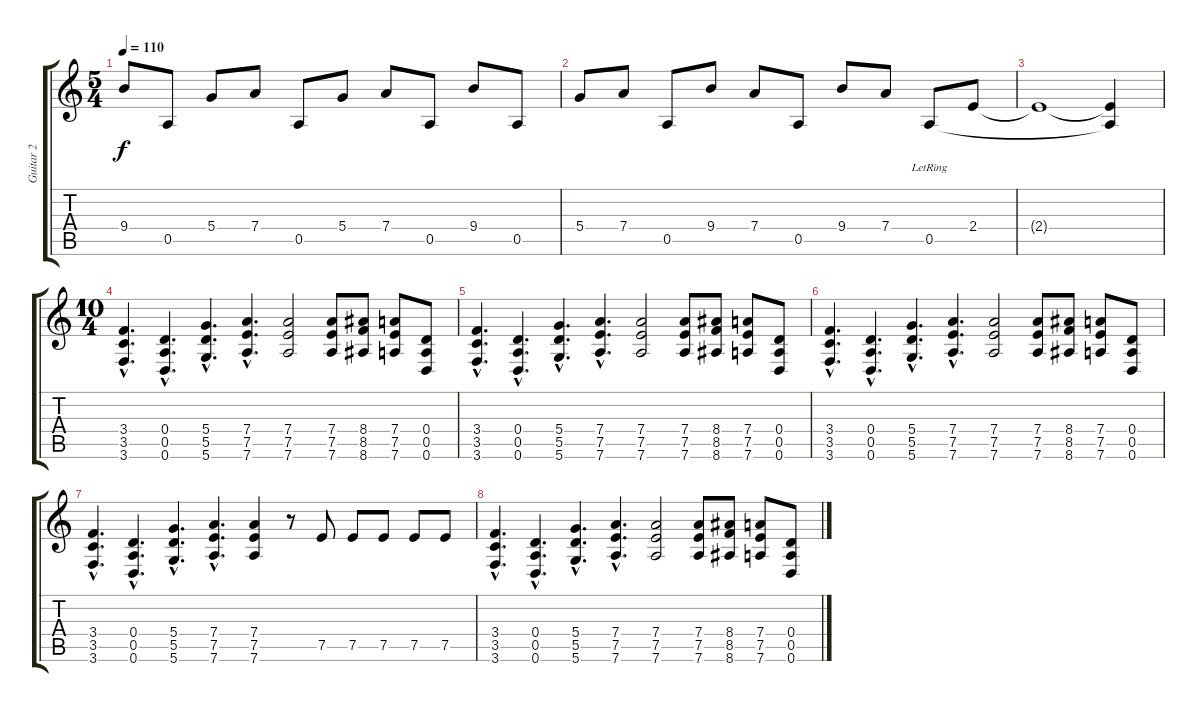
\track ("Guitar 2" "Guitar 2") {instrument electricguitarmuted}
\staff {score tabs}
\tuning (E4 B3 G3 D3 A2 D2) {hide}
\ts (5 4)
\tempo 110
\clef g2
\ks c
9.4.8{dy f} 0.5.8 5.4.8 7.4.8 0.5.8 5.4.8 7.4.8 0.5.8 9.4.8 0.5.8 |
5.4.8 7.4.8 0.5.8 9.4.8 7.4.8 0.5.8 9.4.8 7.4.8 0.5{lr}.8 2.4.8 |
2.4{t}.1 (2.4{t} 0.5{t}).4 |
\ts (10 4)
(3.4{hac} 3.5{hac} 3.6{hac}).4{d} (0.4{hac} 0.5{hac} 0.6{hac}).4{d} (5.4{hac} 5.5{hac} 5.6{hac}).4{d} (7.4{hac} 7.5{hac} 7.6{hac}).4{d} (7.4 7.5 7.6).2 (7.4 7.5 7.6).8 (8.4 8.5 8.6).8 (7.4 7.5 7.6).8 (0.4 0.5 0.6).8 |
(3.4{hac} 3.5{hac} 3.6{hac}).4{d} (0.4{hac} 0.5{hac} 0.6{hac}).4{d} (5.4{hac} 5.5{hac} 5.6{hac}).4{d} (7.4{hac} 7.5{hac} 7.6{hac}).4{d} (7.4 7.5 7.6).2 (7.4 7.5 7.6).8 (8.4 8.5 8.6).8 (7.4 7.5 7.6).8 (0.4 0.5 0.6).8 |
(3.4{hac} 3.5{hac} 3.6{hac}).4{d} (0.4{hac} 0.5{hac} 0.6{hac}).4{d} (5.4{hac} 5.5{hac} 5.6{hac}).4{d} (7.4{hac} 7.5{hac} 7.6{hac}).4{d} (7.4 7.5 7.6).2 (7.4 7.5 7.6).8 (8.4 8.5 8.6).8 (7.4 7.5 7.6).8 (0.4 0.5 0.6).8 |
(3.4{hac} 3.5{hac} 3.6{hac}).4{d} (0.4{hac} 0.5{hac} 0.6{hac}).4{d} (5.4{hac} 5.5{hac} 5.6{hac}).4{d} (7.4{hac} 7.5{hac} 7.6{hac}).4{d} (7.4 7.5 7.6).4 r.8 7.5.8 7.5.8 7.5.8 7.5.8 7.5.8 |
(3.4{hac} 3.5{hac} 3.6{hac}).4{d} (0.4{hac} 0.5{hac} 0.6{hac}).4{d} (5.4{hac} 5.5{hac} 5.6{hac}).4{d} (7.4{hac} 7.5{hac} 7.6{hac}).4{d} (7.4 7.5 7.6).2 (7.4 7.5 7.6).8 (8.4 8.5 8.6).8 (7.4 7.5 7.6).8 (0.4 0.5 0.6).8
